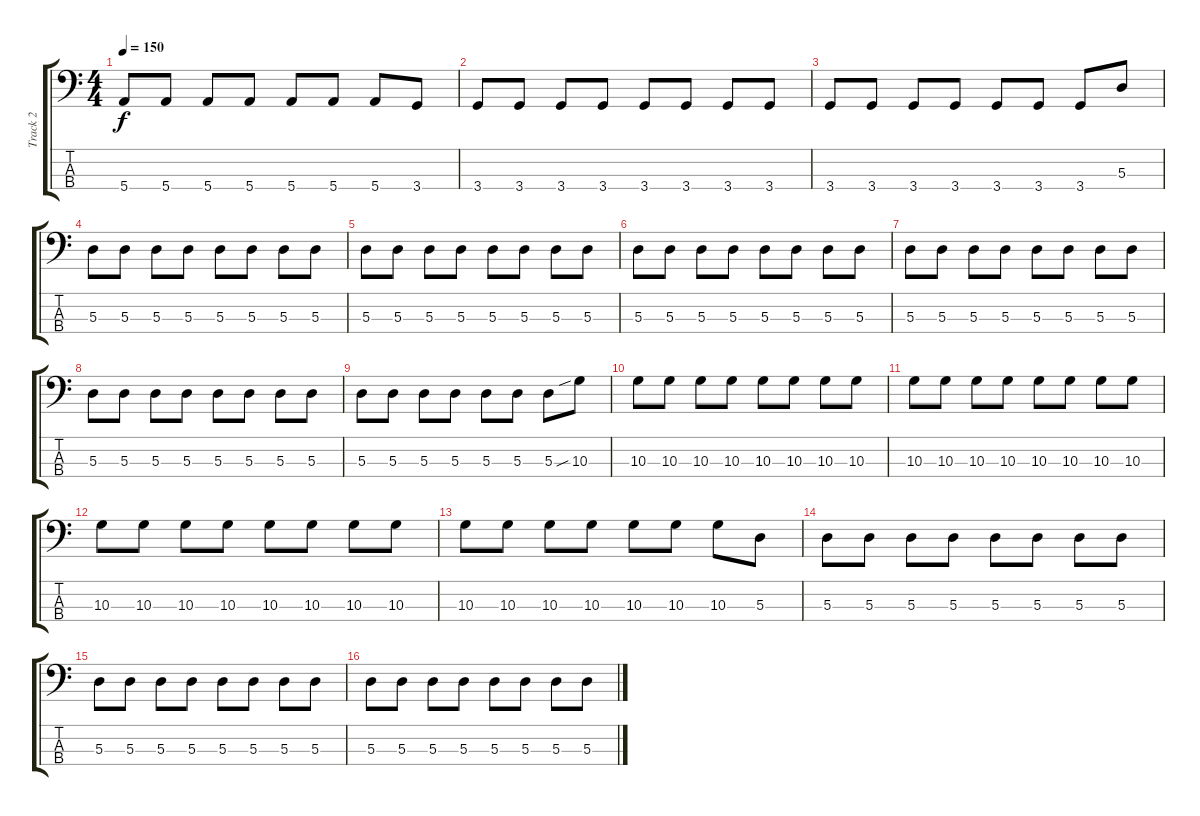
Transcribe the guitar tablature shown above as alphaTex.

\track ("Track 2" "Track 2") {instrument electricbasspick}
\staff {score tabs}
\tuning (G2 D2 A1 E1) {hide}
\ts (4 4)
\tempo 150
\clef f4
\ks c
5.4.8{dy f} 5.4.8 5.4.8 5.4.8 5.4.8 5.4.8 5.4.8 3.4.8 |
3.4.8 3.4.8 3.4.8 3.4.8 3.4.8 3.4.8 3.4.8 3.4.8 |
3.4.8 3.4.8 3.4.8 3.4.8 3.4.8 3.4.8 3.4.8 5.3.8 |
5.3.8 5.3.8 5.3.8 5.3.8 5.3.8 5.3.8 5.3.8 5.3.8 |
5.3.8 5.3.8 5.3.8 5.3.8 5.3.8 5.3.8 5.3.8 5.3.8 |
5.3.8 5.3.8 5.3.8 5.3.8 5.3.8 5.3.8 5.3.8 5.3.8 |
5.3.8 5.3.8 5.3.8 5.3.8 5.3.8 5.3.8 5.3.8 5.3.8 |
5.3.8 5.3.8 5.3.8 5.3.8 5.3.8 5.3.8 5.3.8 5.3.8 |
5.3.8 5.3.8 5.3.8 5.3.8 5.3.8 5.3.8 5.3.8 10.3{sib}.8 |
10.3.8 10.3.8 10.3.8 10.3.8 10.3.8 10.3.8 10.3.8 10.3.8 |
10.3.8 10.3.8 10.3.8 10.3.8 10.3.8 10.3.8 10.3.8 10.3.8 |
10.3.8 10.3.8 10.3.8 10.3.8 10.3.8 10.3.8 10.3.8 10.3.8 |
10.3.8 10.3.8 10.3.8 10.3.8 10.3.8 10.3.8 10.3.8 5.3.8 |
5.3.8 5.3.8 5.3.8 5.3.8 5.3.8 5.3.8 5.3.8 5.3.8 |
5.3.8 5.3.8 5.3.8 5.3.8 5.3.8 5.3.8 5.3.8 5.3.8 |
5.3.8 5.3.8 5.3.8 5.3.8 5.3.8 5.3.8 5.3.8 5.3.8
